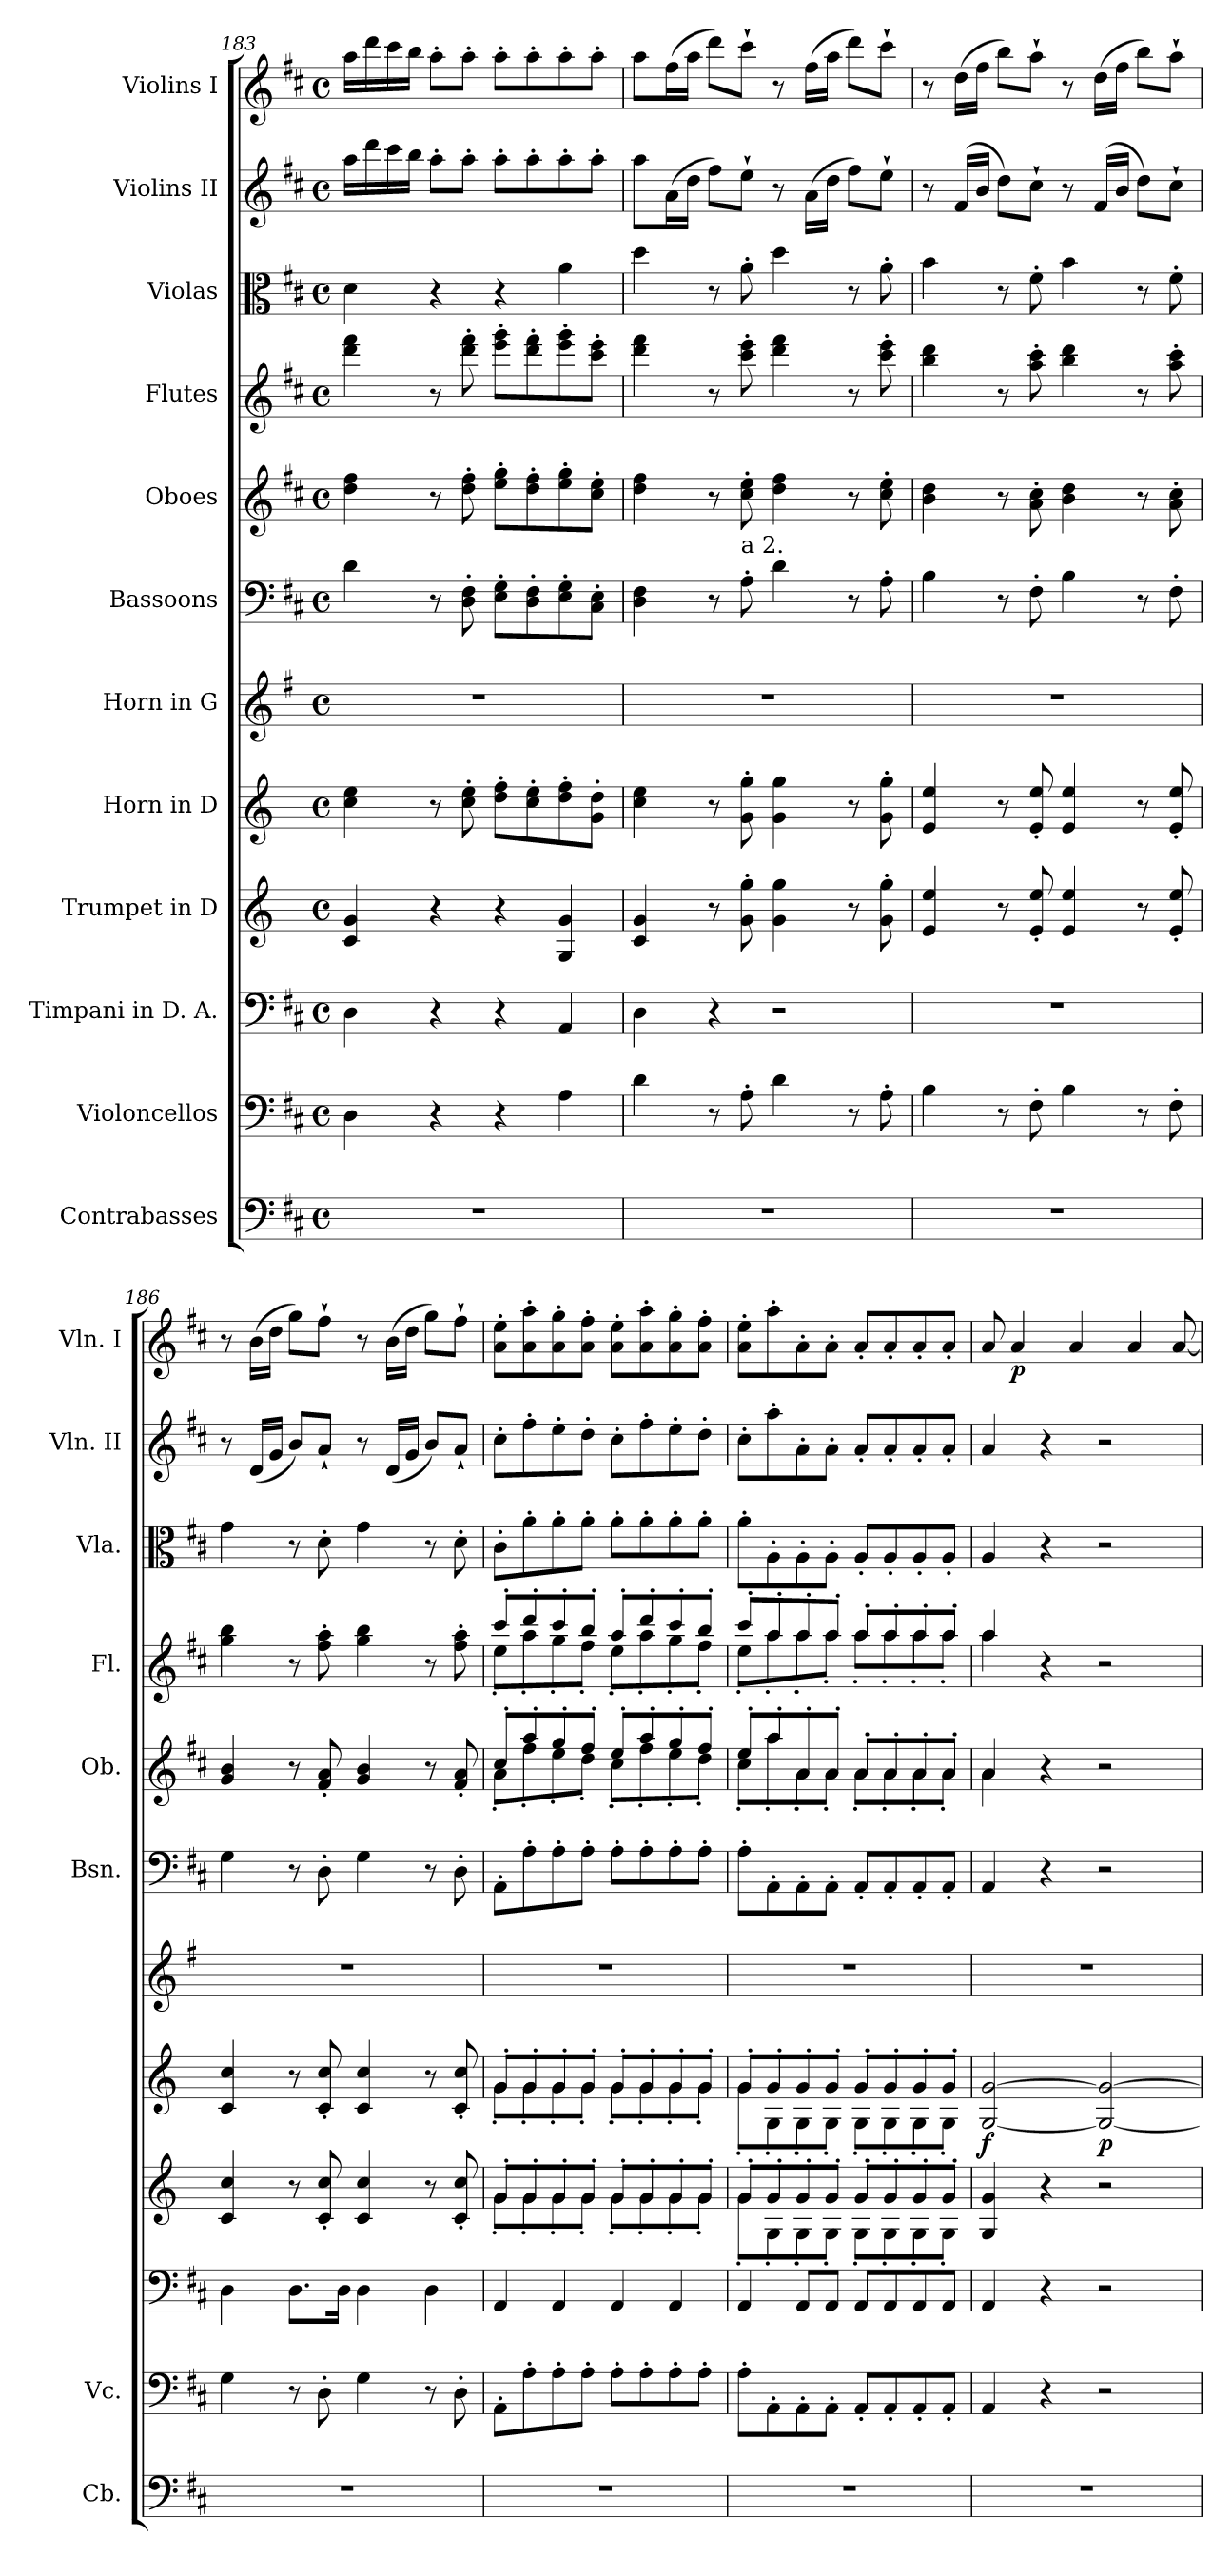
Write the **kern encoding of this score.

**kern	**kern	**kern	**kern	**kern	**dynam	**kern	**kern	**kern	**kern	**kern	**kern	**kern	**dynam
*part12	*part11	*part10	*part9	*part8	*part8	*part7	*part6	*part5	*part4	*part3	*part2	*part1	*part1
*staff12	*staff11	*staff10	*staff9	*staff8	*staff8	*staff7	*staff6	*staff5	*staff4	*staff3	*staff2	*staff1	*staff1
*I"Contrabasses	*I"Violoncellos	*I"Timpani in D. A.	*I"Trumpet in D	*I"Horn in D	*	*I"Horn in G	*I"Bassoons	*I"Oboes	*I"Flutes	*I"Violas	*I"Violins II	*I"Violins I	*
*I'Cb.	*I'Vc.	*	*	*	*	*	*I'Bsn.	*I'Ob.	*I'Fl.	*I'Vla.	*I'Vln. II	*I'Vln. I	*
*clefF4	*clefF4	*clefF4	*clefG2	*clefG2	*	*clefG2	*clefF4	*clefG2	*clefG2	*clefC3	*clefG2	*clefG2	*
*ITrd7c12	*	*	*ITrd-1c-2	*ITrd6c10	*	*ITrd3c5	*	*	*	*	*	*	*
*k[f#c#]	*k[f#c#]	*k[f#c#]	*k[f#c#]	*k[f#c#]	*	*k[f#c#]	*k[f#c#]	*k[f#c#]	*k[f#c#]	*k[f#c#]	*k[f#c#]	*k[f#c#]	*
*M4/4	*M4/4	*M4/4	*M4/4	*M4/4	*	*M4/4	*M4/4	*M4/4	*M4/4	*M4/4	*M4/4	*M4/4	*
*met(c)	*met(c)	*met(c)	*met(c)	*met(c)	*	*met(c)	*met(c)	*met(c)	*met(c)	*met(c)	*met(c)	*met(c)	*
=183	=183	=183	=183	=183	=183	=183	=183	=183	=183	=183	=183	=183	=183
1r	4D\	4D\	4d/ 4a/	4d\ 4f#\	.	1r	4d\	4dd\ 4ff#\	4ddd\ 4fff#\	4d\	16aa\LL	16aa\LL	.
.	.	.	.	.	.	.	.	.	.	.	16ddd\	16ddd\	.
.	.	.	.	.	.	.	.	.	.	.	16ccc#\	16ccc#\	.
.	.	.	.	.	.	.	.	.	.	.	16bb\JJ	16bb\JJ	.
.	4r	4r	4r	8r	.	.	8r	8r	8r	4r	8aa'\L	8aa'\L	.
.	.	.	.	8d\' 8f#\'	.	.	8D\' 8F#\'	8dd\' 8ff#\'	8ddd\' 8fff#\'	.	8aa'\J	8aa'\J	.
.	4r	4r	4r	8e\' 8g\'L	.	.	8E\' 8G\'L	8ee\' 8gg\'L	8eee\' 8ggg\'L	4r	8aa'\L	8aa'\L	.
.	.	.	.	8d\' 8f#\'	.	.	8D\' 8F#\'	8dd\' 8ff#\'	8ddd\' 8fff#\'	.	8aa'\	8aa'\	.
.	4A\	4AA/	4A/ 4a/	8e\' 8g\'	.	.	8E\' 8G\'	8ee\' 8gg\'	8eee\' 8ggg\'	4a\	8aa'\	8aa'\	.
.	.	.	.	8A\' 8e\'J	.	.	8C#\' 8E\'J	8cc#\' 8ee\'J	8ccc#\' 8eee\'J	.	8aa'\J	8aa'\J	.
=184	=184	=184	=184	=184	=184	=184	=184	=184	=184	=184	=184	=184	=184
1r	4d\	4D\	4d/ 4a/	4d\ 4f#\	.	1r	4D\ 4F#\	4dd\ 4ff#\	4ddd\ 4fff#\	4dd\	8aa\L	8aa\L	.
.	.	.	.	.	.	.	.	.	.	.	(>16a\L	(>16ff#\L	.
.	.	.	.	.	.	.	.	.	.	.	16dd\JJ	16aa\JJ	.
.	8r	4r	8r	8r	.	.	8r	8r	8r	8r	8ff#\L)	8ddd\L)	.
!	!	!	!	!	!	!	!LO:TX:a:t=a 2.	!	!	!	!	!	!
.	8A'\	.	8a\' 8aa\'	8A\' 8a\'	.	.	8A'\	8cc#\' 8ee\'	8ccc#\' 8eee\'	8a'\	8ee`\J	8ccc#`\J	.
.	4d\	2r	4a\ 4aa\	4A\ 4a\	.	.	4d\	4dd\ 4ff#\	4ddd\ 4fff#\	4dd\	8r	8r	.
.	.	.	.	.	.	.	.	.	.	.	(>16a\LL	(>16ff#\LL	.
.	.	.	.	.	.	.	.	.	.	.	16dd\JJ	16aa\JJ	.
.	8r	.	8r	8r	.	.	8r	8r	8r	8r	8ff#\L)	8ddd\L)	.
.	8A'\	.	8a\' 8aa\'	8A\' 8a\'	.	.	8A'\	8cc#\' 8ee\'	8ccc#\' 8eee\'	8a'\	8ee`\J	8ccc#`\J	.
!!LO:PB:g=z
=185	=185	=185	=185	=185	=185	=185	=185	=185	=185	=185	=185	=185	=185
1r	4B\	1r	4f#/ 4ff#/	4F#/ 4f#/	.	1r	4B\	4b\ 4dd\	4bb\ 4ddd\	4b\	8r	8r	.
.	.	.	.	.	.	.	.	.	.	.	(>16f#/LL	(>16dd\LL	.
.	.	.	.	.	.	.	.	.	.	.	16b/JJ	16ff#\JJ	.
.	8r	.	8r	8r	.	.	8r	8r	8r	8r	8dd\L)	8bb\L)	.
.	8F#'\	.	8f#/' 8ff#/'	8F#/' 8f#/'	.	.	8F#'\	8a\' 8cc#\'	8aa\' 8ccc#\'	8f#'\	8cc#`\J	8aa`\J	.
.	4B\	.	4f#/ 4ff#/	4F#/ 4f#/	.	.	4B\	4b\ 4dd\	4bb\ 4ddd\	4b\	8r	8r	.
.	.	.	.	.	.	.	.	.	.	.	(>16f#/LL	(>16dd\LL	.
.	.	.	.	.	.	.	.	.	.	.	16b/JJ	16ff#\JJ	.
.	8r	.	8r	8r	.	.	8r	8r	8r	8r	8dd\L)	8bb\L)	.
.	8F#'\	.	8f#/' 8ff#/'	8F#/' 8f#/'	.	.	8F#'\	8a\' 8cc#\'	8aa\' 8ccc#\'	8f#'\	8cc#`\J	8aa`\J	.
=186	=186	=186	=186	=186	=186	=186	=186	=186	=186	=186	=186	=186	=186
1r	4G\	4D\	4d/ 4dd/	4D/ 4d/	.	1r	4G\	4g/ 4b/	4gg\ 4bb\	4g\	8r	8r	.
.	.	.	.	.	.	.	.	.	.	.	(<16d/LL	(>16b\LL	.
.	.	.	.	.	.	.	.	.	.	.	16g/JJ	16dd\JJ	.
.	8r	8.D\L	8r	8r	.	.	8r	8r	8r	8r	8b/L)	8gg\L)	.
.	8D'\	.	8d/' 8dd/'	8D/' 8d/'	.	.	8D'\	8f#/' 8a/'	8ff#\' 8aa\'	8d'\	8a`/J	8ff#`\J	.
.	.	16D\Jk	.	.	.	.	.	.	.	.	.	.	.
.	4G\	4D\	4d/ 4dd/	4D/ 4d/	.	.	4G\	4g/ 4b/	4gg\ 4bb\	4g\	8r	8r	.
.	.	.	.	.	.	.	.	.	.	.	(<16d/LL	(>16b\LL	.
.	.	.	.	.	.	.	.	.	.	.	16g/JJ	16dd\JJ	.
.	8r	4D\	8r	8r	.	.	8r	8r	8r	8r	8b/L)	8gg\L)	.
.	8D'\	.	8d/' 8dd/'	8D/' 8d/'	.	.	8D'\	8f#/' 8a/'	8ff#\' 8aa\'	8d'\	8a`/J	8ff#`\J	.
=187	=187	=187	=187	=187	=187	=187	=187	=187	=187	=187	=187	=187	=187
*	*	*	*^	*^	*	*	*	*^	*^	*	*	*	*
1r	8AA'\L	4AA/	8a'/L	8a'\L	8A'/L	8A'\L	.	1r	8AA'\L	8cc#'/L	8a'\L	8ccc#'/L	8ee'\L	8c#'\L	8cc#'\L	8a\' 8ee\'L	.
.	8A'\	.	8a'/	8a'\	8A'/	8A'\	.	.	8A'\	8aa'/	8ff#'\	8ddd'/	8aa'\	8a'\	8ff#'\	8a\' 8aa\'	.
.	8A'\	4AA/	8a'/	8a'\	8A'/	8A'\	.	.	8A'\	8gg'/	8ee'\	8ccc#'/	8gg'\	8a'\	8ee'\	8a\' 8gg\'	.
.	8A'\J	.	8a'/J	8a'\J	8A'/J	8A'\J	.	.	8A'\J	8ff#'/J	8dd'\J	8bb'/J	8ff#'\J	8a'\J	8dd'\J	8a\' 8ff#\'J	.
.	8A'\L	4AA/	8a'/L	8a'\L	8A'/L	8A'\L	.	.	8A'\L	8ee'/L	8cc#'\L	8aa'/L	8ee'\L	8a'\L	8cc#'\L	8a\' 8ee\'L	.
.	8A'\	.	8a'/	8a'\	8A'/	8A'\	.	.	8A'\	8aa'/	8ff#'\	8ddd'/	8aa'\	8a'\	8ff#'\	8a\' 8aa\'	.
.	8A'\	4AA/	8a'/	8a'\	8A'/	8A'\	.	.	8A'\	8gg'/	8ee'\	8ccc#'/	8gg'\	8a'\	8ee'\	8a\' 8gg\'	.
.	8A'\J	.	8a'/J	8a'\J	8A'/J	8A'\J	.	.	8A'\J	8ff#'/J	8dd'\J	8bb'/J	8ff#'\J	8a'\J	8dd'\J	8a\' 8ff#\'J	.
!!LO:PB:g=z
=188	=188	=188	=188	=188	=188	=188	=188	=188	=188	=188	=188	=188	=188	=188	=188	=188	=188
1r	8A'\L	4AA/	8a'/L	8a'\L	8A'/L	8A'\L	.	1r	8A'\L	8ee'/L	8cc#'\L	8ccc#'/L	8ee'\L	8a'\L	8cc#'\L	8a\' 8ee\'L	.
.	8AA'\	.	8a'/	8A'\	8A'/	8AA'\	.	.	8AA'\	8aa'/	8aa'\	8aa'/	8aa'\	8A'\	8aa'\	8aa'\	.
.	8AA'\	8AA/L	8a'/	8A'\	8A'/	8AA'\	.	.	8AA'\	8a'/	8a'\	8aa'/	8aa'\	8A'\	8a'\	8a'\	.
.	8AA'\J	8AA/J	8a'/J	8A'\J	8A'/J	8AA'\J	.	.	8AA'\J	8a'/J	8a'\J	8aa'/J	8aa'\J	8A'\J	8a'\J	8a'\J	.
.	8AA'/L	8AA/L	8a'/L	8A'\L	8A'/L	8AA'\L	.	.	8AA'/L	8a'/L	8a'\L	8aa'/L	8aa'\L	8A'/L	8a'/L	8a'/L	.
.	8AA'/	8AA/	8a'/	8A'\	8A'/	8AA'\	.	.	8AA'/	8a'/	8a'\	8aa'/	8aa'\	8A'/	8a'/	8a'/	.
.	8AA'/	8AA/	8a'/	8A'\	8A'/	8AA'\	.	.	8AA'/	8a'/	8a'\	8aa'/	8aa'\	8A'/	8a'/	8a'/	.
.	8AA'/J	8AA/J	8a'/J	8A'\J	8A'/J	8AA'\J	.	.	8AA'/J	8a'/J	8a'\J	8aa'/J	8aa'\J	8A'/J	8a'/J	8a'/J	.
=189	=189	=189	=189	=189	=189	=189	=189	=189	=189	=189	=189	=189	=189	=189	=189	=189	=189
!	!	!	!	!	!	!	!LO:DY:b	!	!	!	!	!	!	!	!	!	!
*	*	*	*v	*v	*	*	*	*	*	*	*	*	*	*	*	*	*
*	*	*	*	*v	*v	*	*	*	*	*	*	*	*	*	*	*
1r	4AA/	4AA/	4A/ 4a/	[2AA/ [2A/	f	1r	4AA/	4a/	4a\	4aa/	4aa\	4A/	4a/	8a/	.
!	!	!	!	!	!	!	!	!	!	!	!	!	!	!	!LO:DY:b
.	.	.	.	.	.	.	.	.	.	.	.	.	.	4a/	p
.	4r	4r	4r	.	.	.	4r	4r	2.ryy	4r	2.ryy	4r	4r	.	.
.	.	.	.	.	.	.	.	.	.	.	.	.	.	4a/	.
!	!	!	!	!	!LO:DY:b	!	!	!	!	!	!	!	!	!	!
.	2r	2r	2r	2AA/_ 2A/_	p	.	2r	2r	.	2r	.	2r	2r	.	.
.	.	.	.	.	.	.	.	.	.	.	.	.	.	4a/	.
.	.	.	.	.	.	.	.	.	.	.	.	.	.	[8a/	.
*	*	*	*	*	*	*	*	*v	*v	*	*	*	*	*	*
*	*	*	*	*	*	*	*	*	*v	*v	*	*	*	*
=	=	=	=	=	=	=	=	=	=	=	=	=	=
*-	*-	*-	*-	*-	*-	*-	*-	*-	*-	*-	*-	*-	*-
